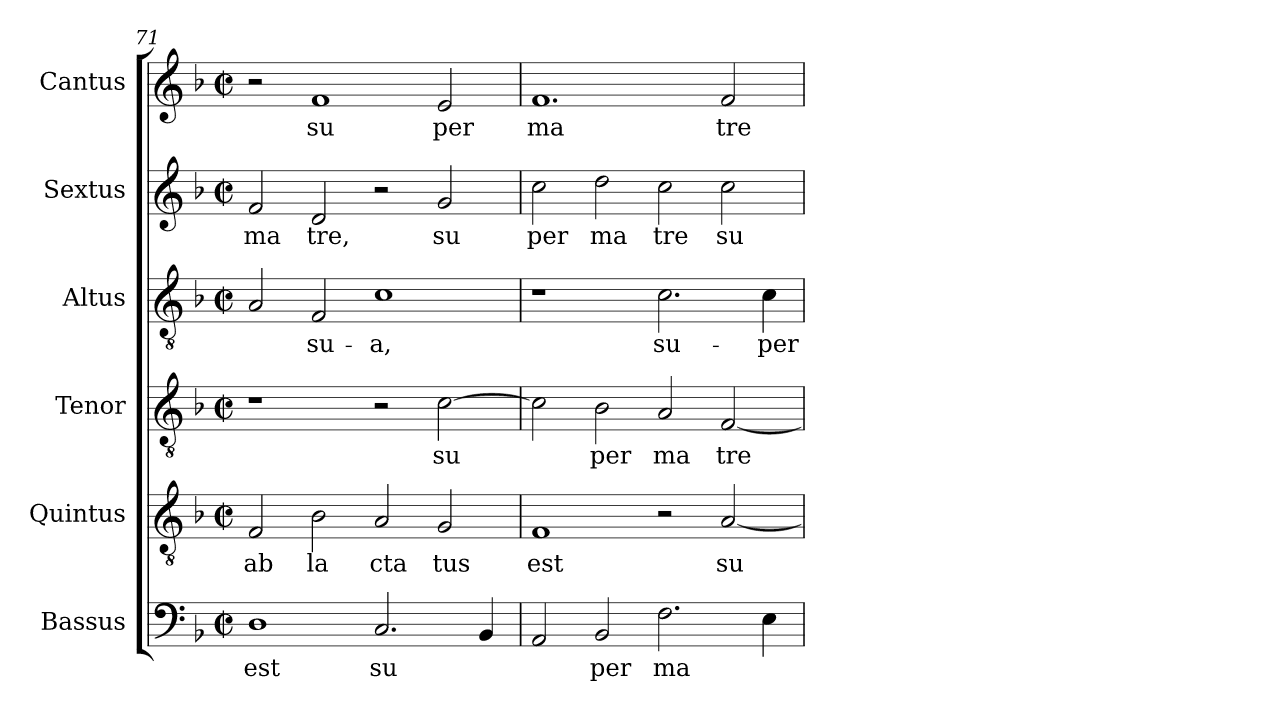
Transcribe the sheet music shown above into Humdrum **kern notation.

**kern	**text	**kern	**text	**kern	**text	**kern	**text	**kern	**text	**kern	**text
*part6	*part6	*part5	*part5	*part4	*part4	*part3	*part3	*part2	*part2	*part1	*part1
*staff6	*staff6	*staff5	*staff5	*staff4	*staff4	*staff3	*staff3	*staff2	*staff2	*staff1	*staff1
*I"Bassus	*	*I"Quintus	*	*I"Tenor	*	*I"Altus	*	*I"Sextus	*	*I"Cantus	*
!!LO:LB:g=z
*clefF4	*	*clefGv2	*	*clefGv2	*	*clefGv2	*	*clefG2	*	*clefG2	*
*k[b-]	*	*k[b-]	*	*k[b-]	*	*k[b-]	*	*k[b-]	*	*k[b-]	*
*F:	*	*F:	*	*F:	*	*F:	*	*F:	*	*F:	*
*M2/2	*	*M2/2	*	*M2/2	*	*M2/2	*	*M2/2	*	*M2/2	*
*met(c|)	*	*met(c|)	*	*met(c|)	*	*met(c|)	*	*met(c|)	*	*met(c|)	*
=71	=71	=71	=71	=71	=71	=71	=71	=71	=71	=71	=71
!	!LO:LY:b:cj	!	!LO:LY:b:cj	!	!	!	!	!	!LO:LY:b:cj	!	!
1D	est	2F/	ab	1r	.	2A/	.	2f/	ma	2r	.
!	!	!	!LO:LY:b:cj	!	!	!	!LO:LY:b:cj	!	!LO:LY:b:cj	!	!LO:LY:b:cj
.	.	2B-\	la	.	.	2F/	su-	2d/	tre,	1f	su
!	!LO:LY:b:cj	!	!LO:LY:b:cj	!	!	!	!LO:LY:b:cj	!	!	!	!
2.C/	su	2A/	cta	2r	.	1c	-a,	2r	.	.	.
!	!	!	!LO:LY:b:cj	!	!LO:LY:b:cj	!	!	!	!LO:LY:b:cj	!	!LO:LY:b:cj
.	.	2G/	tus	[>2c\	su	.	.	2g/	su	2e/	per
4BB-/	.	.	.	.	.	.	.	.	.	.	.
=72	=72	=72	=72	=72	=72	=72	=72	=72	=72	=72	=72
!	!	!	!LO:LY:b:cj	!	!	!	!	!	!LO:LY:b:cj	!	!LO:LY:b:cj
2AA/	.	1F	est	2c\]	.	1r	.	2cc\	per	1.f	ma
!	!LO:LY:b:cj	!	!	!	!LO:LY:b:cj	!	!	!	!LO:LY:b:cj	!	!
2BB-/	per	.	.	2B-\	per	.	.	2dd\	ma	.	.
!	!LO:LY:b	!	!	!	!LO:LY:b:cj	!	!LO:LY:b:cj	!	!LO:LY:b:cj	!	!
2.F\	ma	2r	.	2A/	ma	2.c\	su-	2cc\	tre	.	.
!	!	!	!LO:LY:b:cj	!	!LO:LY:b	!	!	!	!LO:LY:b:cj	!	!LO:LY:b:cj
.	.	[<2A/	su	[<2F/	tre	.	.	2cc\	su	2f/	tre
!	!	!	!	!	!	!	!LO:LY:b:cj	!	!	!	!
4E\	.	.	.	.	.	4c\	-per	.	.	.	.
=	=	=	=	=	=	=	=	=	=	=	=
*-	*-	*-	*-	*-	*-	*-	*-	*-	*-	*-	*-
